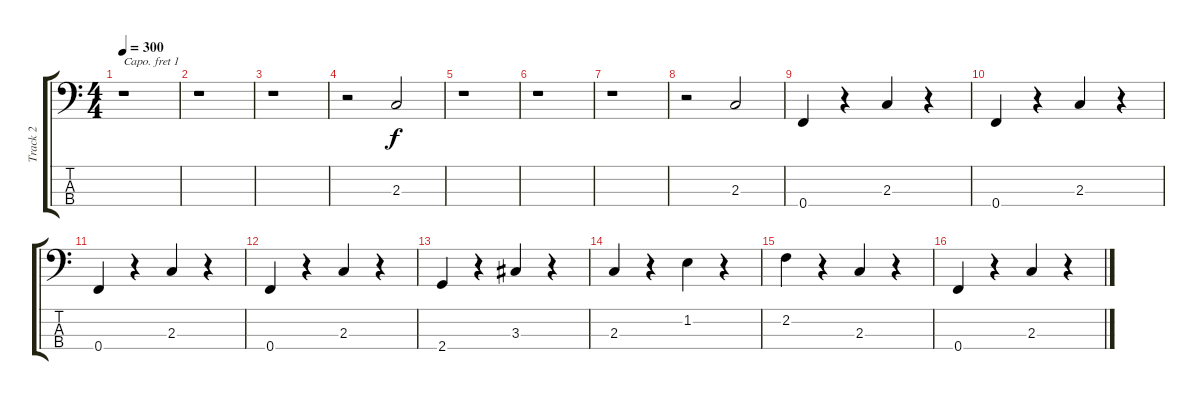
\track ("Track 2" "Track 2") {instrument fretlessbass}
\staff {score tabs}
\capo 1
\tuning (G2 D2 A1 E1) {hide}
\ts (4 4)
\tempo 300
\clef f4
\ks c
r.1{dy f instrument fretlessbass} |
r.1 |
r.1 |
r.2 2.3.2 |
r.1 |
r.1 |
r.1 |
r.2 2.3.2 |
0.4.4 r.4 2.3.4 r.4 |
0.4.4 r.4 2.3.4 r.4 |
0.4.4 r.4 2.3.4 r.4 |
0.4.4 r.4 2.3.4 r.4 |
2.4.4 r.4 3.3.4 r.4 |
2.3.4 r.4 1.2.4 r.4 |
2.2.4 r.4 2.3.4 r.4 |
0.4.4 r.4 2.3.4 r.4
